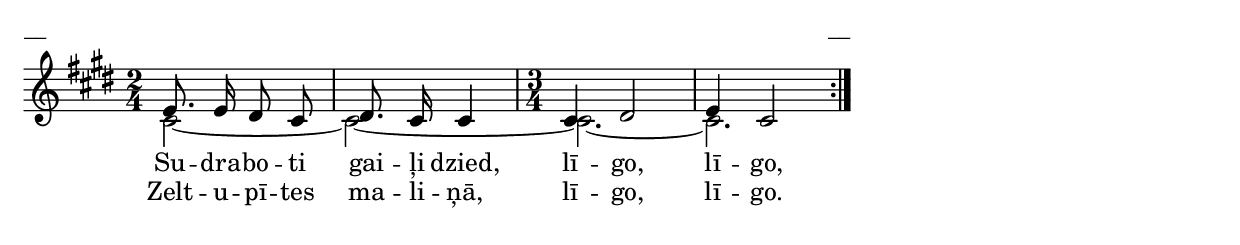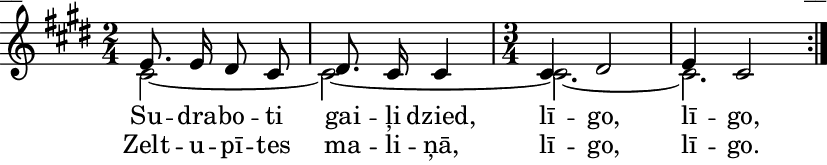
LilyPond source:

\version "2.13.18"
#(ly:set-option 'crop #t)

%\header {
%    title = "Sudraboti gaiļi dzied"
%    (Deprecated -> Sk. "Jānīšami treji vārti")
%}
\paper {
line-width = 14\cm
left-margin = 0.4\cm
between-system-padding = 0.1\cm
between-system-space = 0.1\cm
}
\layout {
indent = #0
ragged-last = ##f
}

voiceA = \relative c' {
\clef "treble"
\key cis\minor
\repeat volta 2 {
\time 2/4
e8. e16 dis8 cis | dis8. cis16 cis4 
\time 3/4 
cis4 dis2 | e4 cis2 
}
} 

lyricAA = \lyricmode {
Su -- dra -- bo -- ti gai -- ļi1 dzied, lī -- go, lī -- go,
} 

lyricAB = \lyricmode {
Zelt -- u -- pī -- tes ma -- li -- ņā, lī -- go, lī -- go.
} 

voiceB = \relative c' {
\clef "treble"
\key cis\minor
\repeat volta 2 {
\time 2/4
cis2~ | cis2~ 
\time 3/4 
cis2.~ | cis2.
}
} 


fullScore = <<
\new Staff {
<<
\new Voice = "voiceA" { \voiceOne \autoBeamOff \voiceA }
\new Lyrics \lyricsto "voiceA" \lyricAA
\new Lyrics \lyricsto "voiceA" \lyricAB
\new Voice = "voiceB" { \voiceTwo \autoBeamOff \voiceB }
>>
}
>>

\score {
\fullScore
\header { piece = "__" opus = "__" }
}
\markup { \with-color #(x11-color 'white) \sans \smaller "__" }
\score {
\unfoldRepeats
\fullScore
\midi {
\context { \Staff \remove "Staff_performer" }
\context { \Voice \consists "Staff_performer" }
}
}


